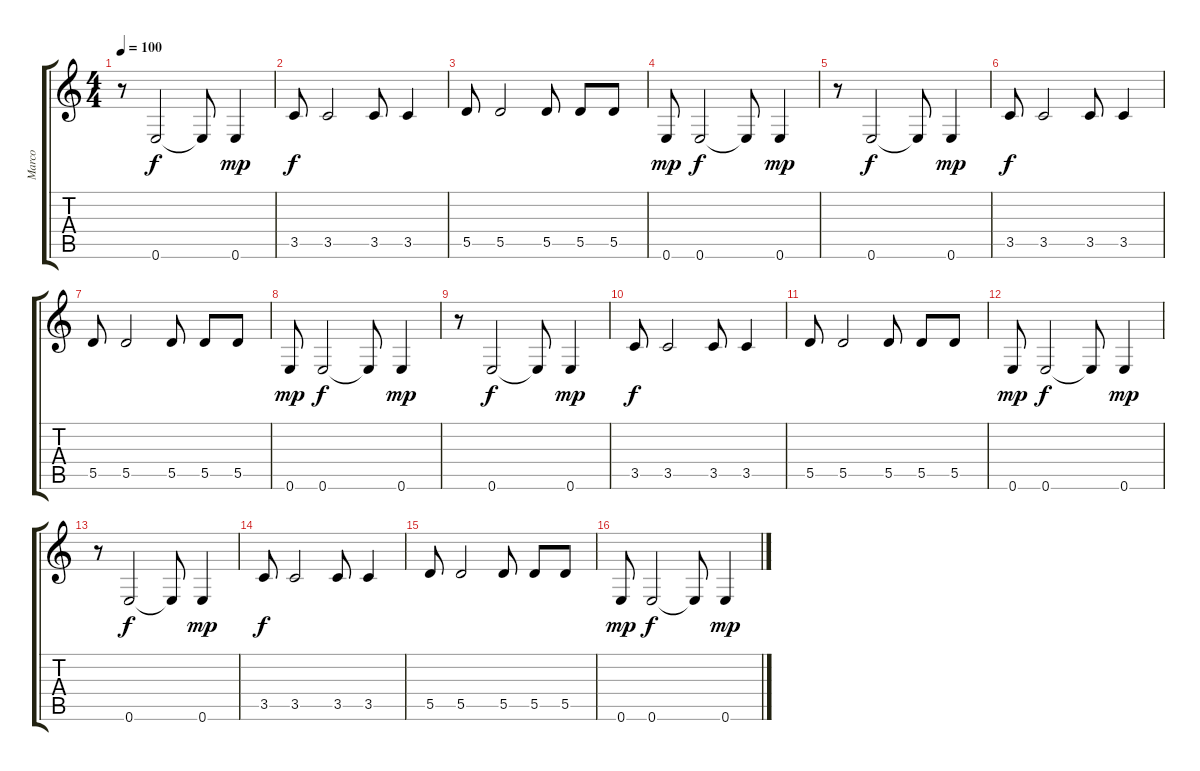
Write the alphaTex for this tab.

\track ("Marco" "Marco") {instrument electricbassfinger}
\staff {score tabs}
\tuning (E4 B3 G3 D3 A2 E2) {hide}
\ts (4 4)
\tempo 100
\clef g2
\ks c
r.8{dy mp} 0.6.2{dy f} 0.6{t}.8 0.6.4{dy mp} |
3.5.8{dy f} 3.5.2 3.5.8 3.5.4 |
5.5.8 5.5.2 5.5.8 5.5.8 5.5.8 |
0.6.8{dy mp} 0.6.2{dy f} 0.6{t}.8 0.6.4{dy mp} |
r.8 0.6.2{dy f} 0.6{t}.8 0.6.4{dy mp} |
3.5.8{dy f} 3.5.2 3.5.8 3.5.4 |
5.5.8 5.5.2 5.5.8 5.5.8 5.5.8 |
0.6.8{dy mp} 0.6.2{dy f} 0.6{t}.8 0.6.4{dy mp} |
r.8 0.6.2{dy f} 0.6{t}.8 0.6.4{dy mp} |
3.5.8{dy f} 3.5.2 3.5.8 3.5.4 |
5.5.8 5.5.2 5.5.8 5.5.8 5.5.8 |
0.6.8{dy mp} 0.6.2{dy f} 0.6{t}.8 0.6.4{dy mp} |
r.8 0.6.2{dy f} 0.6{t}.8 0.6.4{dy mp} |
3.5.8{dy f} 3.5.2 3.5.8 3.5.4 |
5.5.8 5.5.2 5.5.8 5.5.8 5.5.8 |
0.6.8{dy mp} 0.6.2{dy f} 0.6{t}.8 0.6.4{dy mp}
